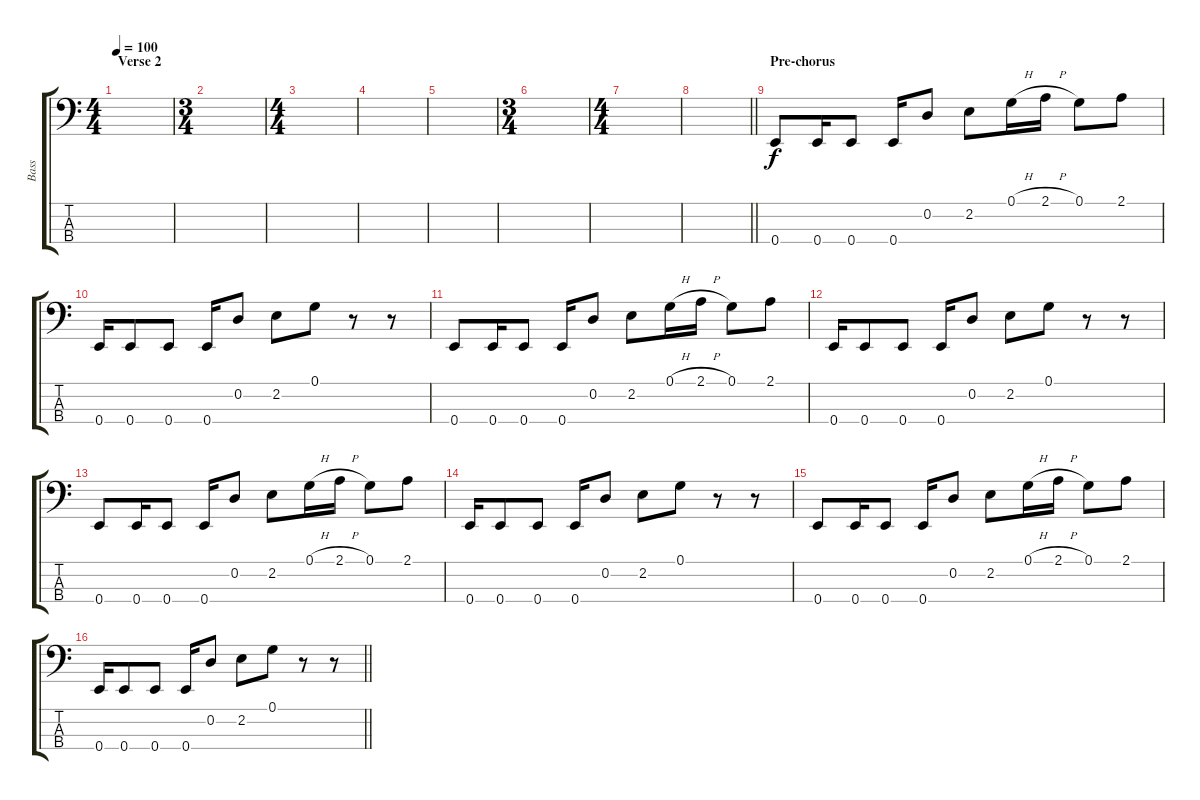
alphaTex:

\track ("Bass" "Bass") {instrument electricbassfinger}
\staff {score tabs}
\tuning (G2 D2 A1 E1) {hide}
\ts (4 4)
\section ("" "Verse 2")
\tempo 100
\clef f4
\ks c
|
\ts (3 4)
|
\ts (4 4)
|
|
|
\ts (3 4)
|
\ts (4 4)
|
\barLineRight lightlight
|
\section ("" "Pre-chorus")
0.4.8 0.4.16 0.4.8 0.4.16 0.2.8 2.2.8 0.1{h}.16 2.1{h}.16 0.1.8 2.1.8 |
0.4.16 0.4.8 0.4.8 0.4.16 0.2.8 2.2.8 0.1.8 r.8 r.8 |
0.4.8 0.4.16 0.4.8 0.4.16 0.2.8 2.2.8 0.1{h}.16 2.1{h}.16 0.1.8 2.1.8 |
0.4.16 0.4.8 0.4.8 0.4.16 0.2.8 2.2.8 0.1.8 r.8 r.8 |
0.4.8 0.4.16 0.4.8 0.4.16 0.2.8 2.2.8 0.1{h}.16 2.1{h}.16 0.1.8 2.1.8 |
0.4.16 0.4.8 0.4.8 0.4.16 0.2.8 2.2.8 0.1.8 r.8 r.8 |
0.4.8 0.4.16 0.4.8 0.4.16 0.2.8 2.2.8 0.1{h}.16 2.1{h}.16 0.1.8 2.1.8 |
\barLineRight lightlight
0.4.16 0.4.8 0.4.8 0.4.16 0.2.8 2.2.8 0.1.8 r.8 r.8
